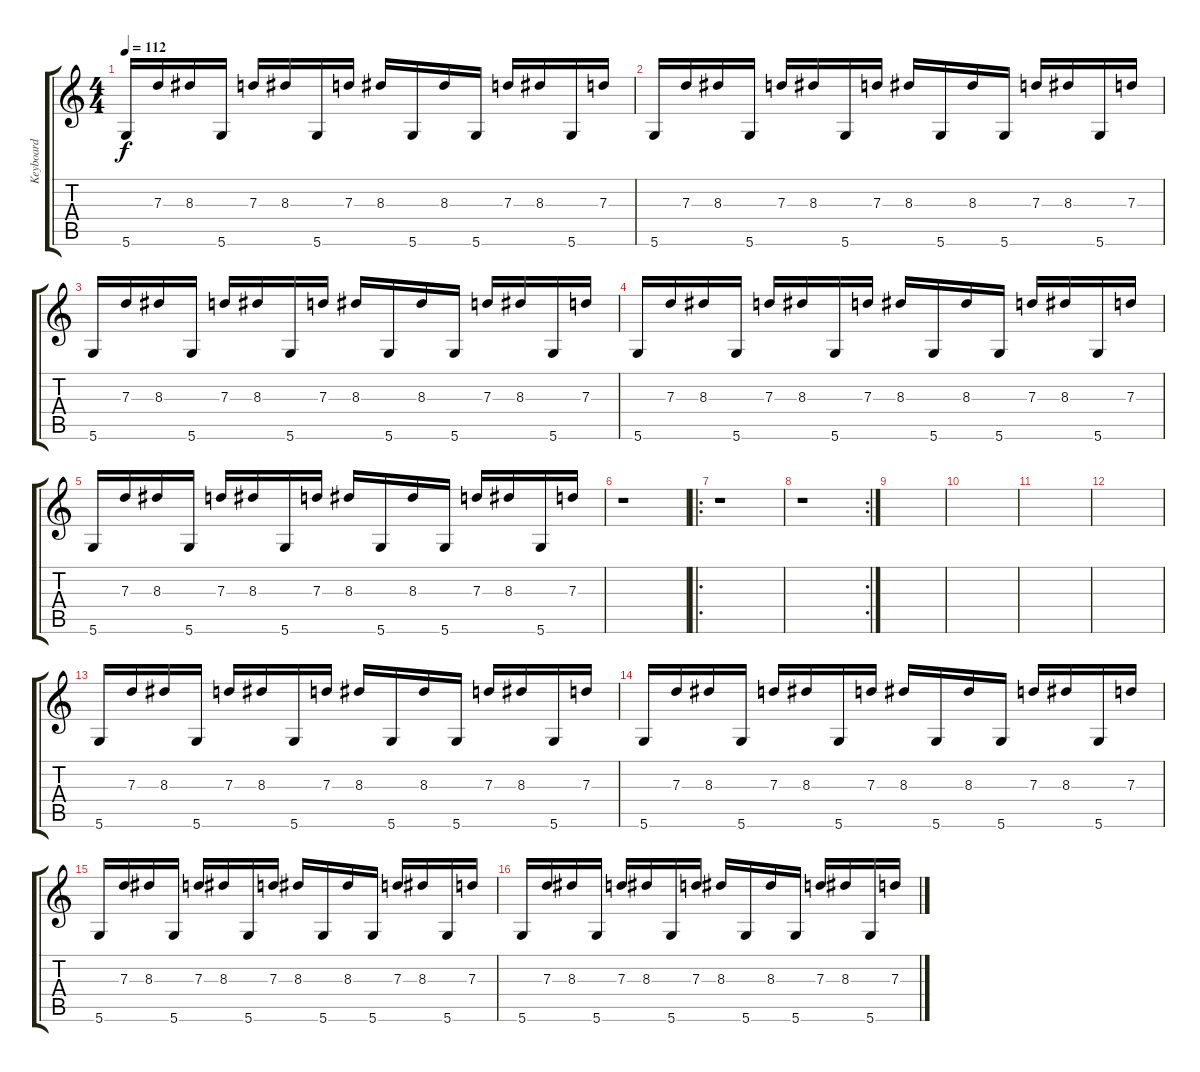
\track ("Keyboard" "Keyboard") {instrument synthbass1}
\staff {score tabs}
\tuning (E4 B3 G3 D3 A2 D2) {hide}
\ts (4 4)
\tempo 112
\clef g2
\ks c
5.6.16{dy f} 7.3.16 8.3.16 5.6.16 7.3.16 8.3.16 5.6.16 7.3.16 8.3.16 5.6.16 8.3.16 5.6.16 7.3.16 8.3.16 5.6.16 7.3.16 |
5.6.16 7.3.16 8.3.16 5.6.16 7.3.16 8.3.16 5.6.16 7.3.16 8.3.16 5.6.16 8.3.16 5.6.16 7.3.16 8.3.16 5.6.16 7.3.16 |
5.6.16 7.3.16 8.3.16 5.6.16 7.3.16 8.3.16 5.6.16 7.3.16 8.3.16 5.6.16 8.3.16 5.6.16 7.3.16 8.3.16 5.6.16 7.3.16 |
5.6.16 7.3.16 8.3.16 5.6.16 7.3.16 8.3.16 5.6.16 7.3.16 8.3.16 5.6.16 8.3.16 5.6.16 7.3.16 8.3.16 5.6.16 7.3.16 |
5.6.16 7.3.16 8.3.16 5.6.16 7.3.16 8.3.16 5.6.16 7.3.16 8.3.16 5.6.16 8.3.16 5.6.16 7.3.16 8.3.16 5.6.16 7.3.16 |
r.1 |
\ro
r.1 |
\rc 2
r.1 |
|
|
|
|
5.6.16{volume 11} 7.3.16 8.3.16 5.6.16 7.3.16 8.3.16 5.6.16 7.3.16 8.3.16 5.6.16 8.3.16 5.6.16 7.3.16 8.3.16 5.6.16 7.3.16 |
5.6.16 7.3.16 8.3.16 5.6.16 7.3.16 8.3.16 5.6.16 7.3.16 8.3.16 5.6.16 8.3.16 5.6.16 7.3.16 8.3.16 5.6.16 7.3.16 |
5.6.16 7.3.16 8.3.16 5.6.16 7.3.16 8.3.16 5.6.16 7.3.16 8.3.16 5.6.16 8.3.16 5.6.16 7.3.16 8.3.16 5.6.16 7.3.16 |
5.6.16 7.3.16 8.3.16 5.6.16 7.3.16 8.3.16 5.6.16 7.3.16 8.3.16 5.6.16 8.3.16 5.6.16 7.3.16 8.3.16 5.6.16 7.3.16
